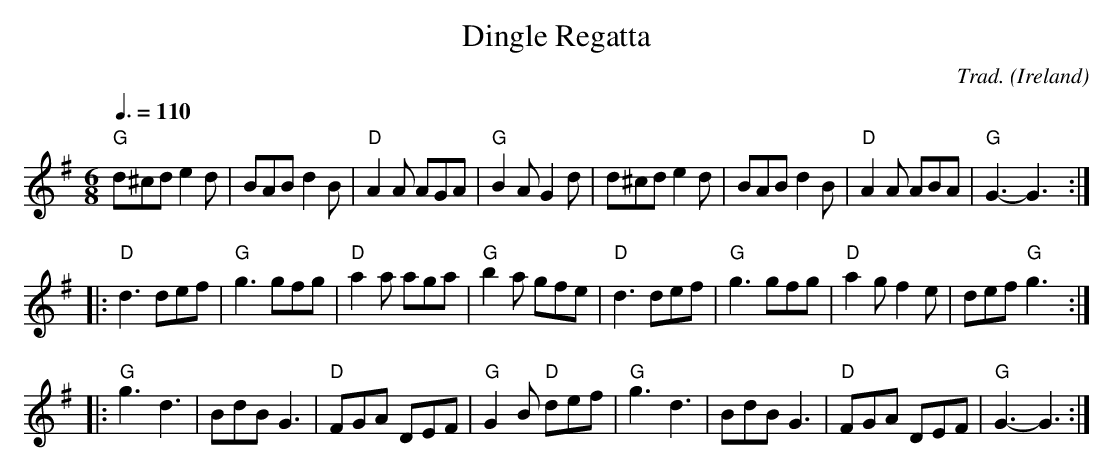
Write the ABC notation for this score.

X:1
T:Dingle Regatta
C:Trad.
O:Ireland
M:6/8
L:1/8
Q:3/8=110
K:G
"G"d^cd e2d|BAB d2B|"D"A2A AGA|"G"B2A G2d|d^cd e2d|BAB d2B|"D"A2A ABA|"G"G3-G3:|
|:"D"d3 def|"G"g3 gfg|"D"a2a aga|"G"b2a gfe|"D"d3 def|"G"g3 gfg|"D"a2g f2e|def "G"g3:|
|:"G"g3 d3|BdB G3|"D"FGA DEF|"G"G2B "D"def|"G"g3 d3|BdB G3|"D"FGA DEF|"G"G3-G3:|
